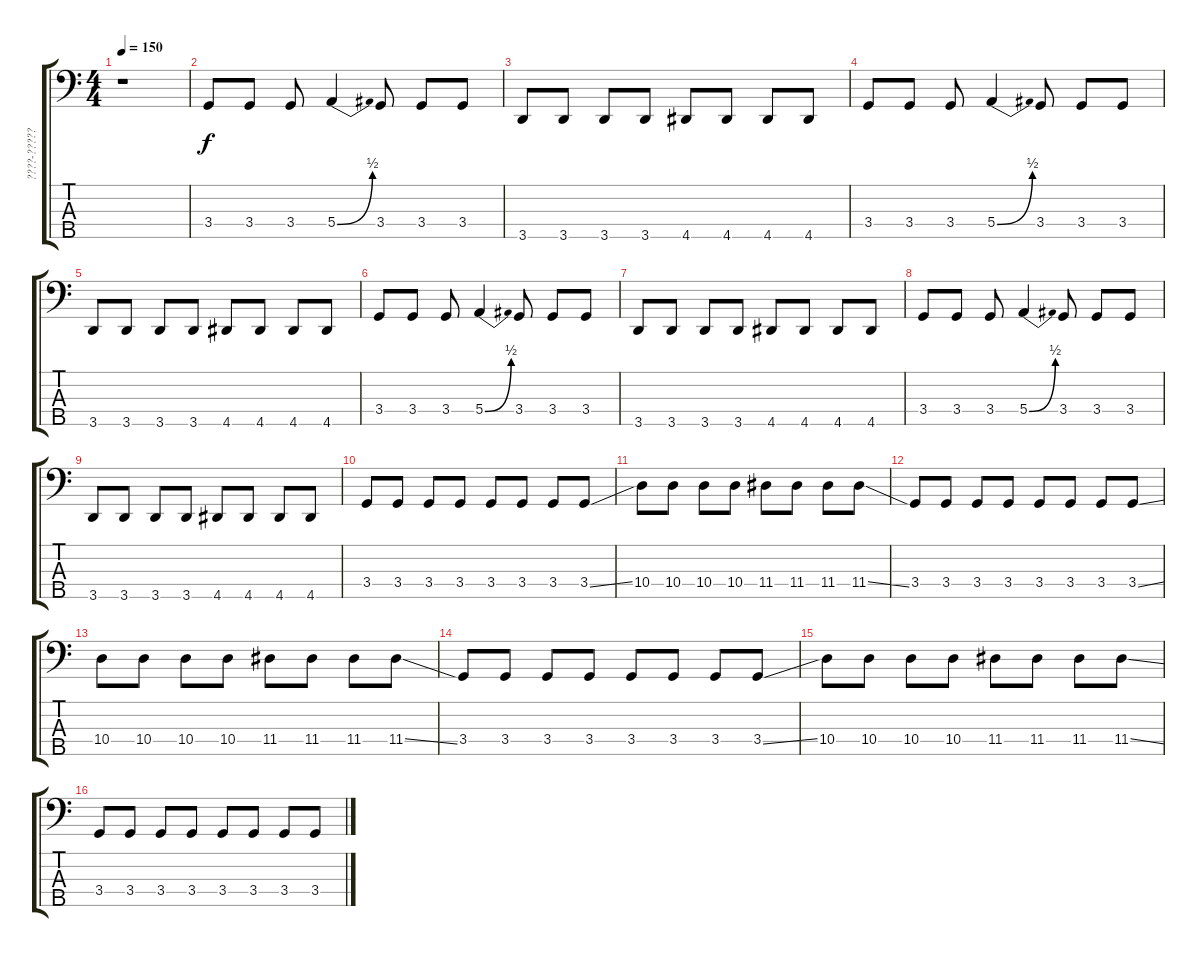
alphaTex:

\track ("????-??????" "????-?????") {instrument electricbassfinger}
\staff {score tabs}
\tuning (G2 D2 A1 E1 B0) {hide}
\ts (4 4)
\tempo 150
\clef f4
\ks c
r.1{dy f instrument electricbassfinger} |
3.4.8 3.4.8 3.4.8 5.4{be (bend 0 0 60 2)}.4 3.4.8 3.4.8 3.4.8 |
3.5.8 3.5.8 3.5.8 3.5.8 4.5.8 4.5.8 4.5.8 4.5.8 |
3.4.8 3.4.8 3.4.8 5.4{be (bend 0 0 60 2)}.4 3.4.8 3.4.8 3.4.8 |
3.5.8 3.5.8 3.5.8 3.5.8 4.5.8 4.5.8 4.5.8 4.5.8 |
3.4.8 3.4.8 3.4.8 5.4{be (bend 0 0 60 2)}.4 3.4.8 3.4.8 3.4.8 |
3.5.8 3.5.8 3.5.8 3.5.8 4.5.8 4.5.8 4.5.8 4.5.8 |
3.4.8 3.4.8 3.4.8 5.4{be (bend 0 0 60 2)}.4 3.4.8 3.4.8 3.4.8 |
3.5.8 3.5.8 3.5.8 3.5.8 4.5.8 4.5.8 4.5.8 4.5.8 |
3.4.8 3.4.8 3.4.8 3.4.8 3.4.8 3.4.8 3.4.8 3.4{ss}.8 |
10.4.8 10.4.8 10.4.8 10.4.8 11.4.8 11.4.8 11.4.8 11.4{ss}.8 |
3.4.8 3.4.8 3.4.8 3.4.8 3.4.8 3.4.8 3.4.8 3.4{ss}.8 |
10.4.8 10.4.8 10.4.8 10.4.8 11.4.8 11.4.8 11.4.8 11.4{ss}.8 |
3.4.8 3.4.8 3.4.8 3.4.8 3.4.8 3.4.8 3.4.8 3.4{ss}.8 |
10.4.8 10.4.8 10.4.8 10.4.8 11.4.8 11.4.8 11.4.8 11.4{ss}.8 |
3.4.8 3.4.8 3.4.8 3.4.8 3.4.8 3.4.8 3.4.8 3.4{ss}.8
